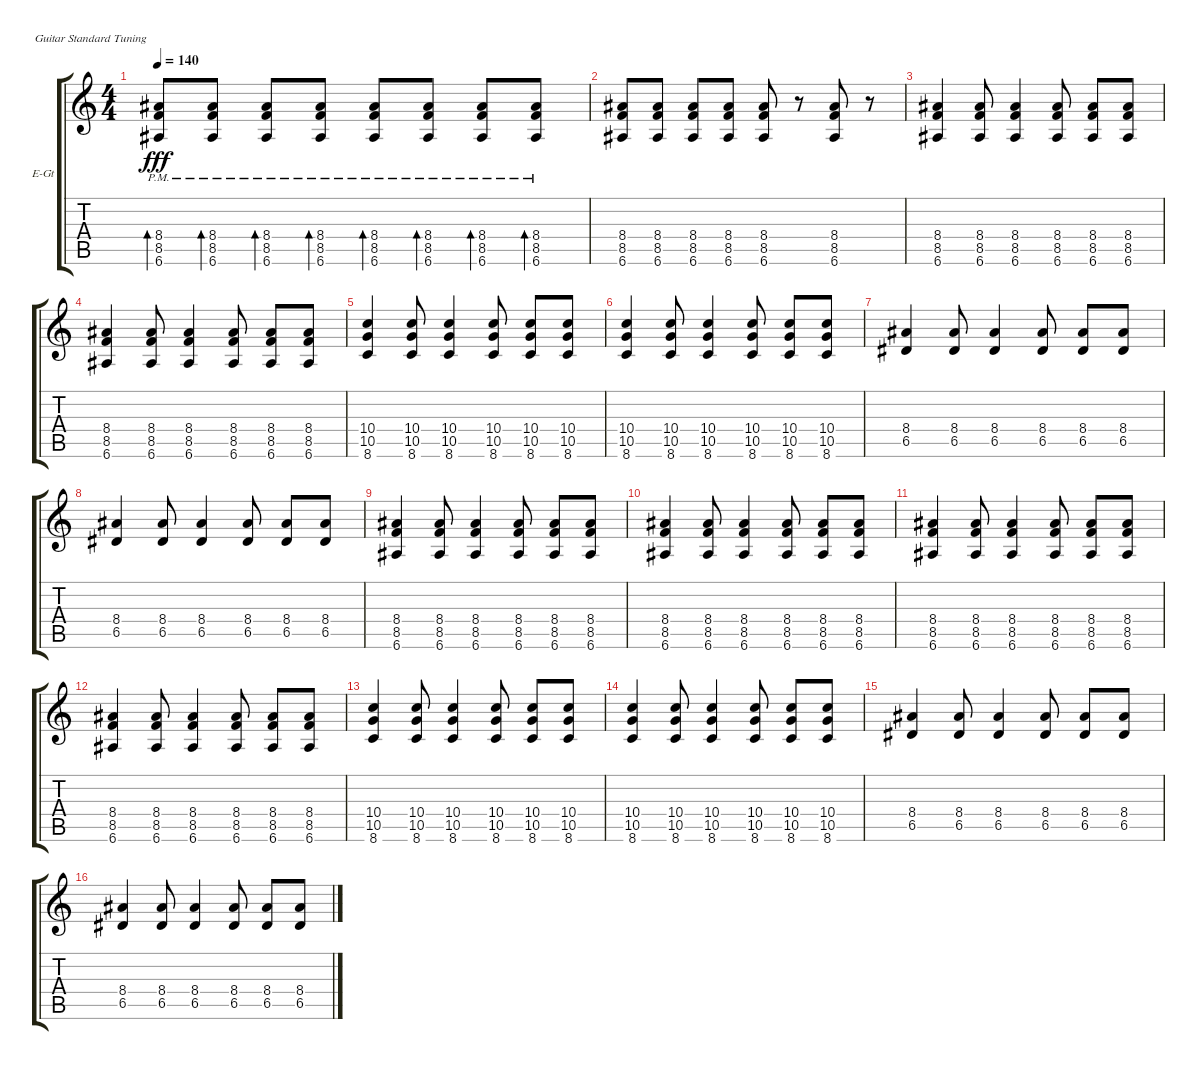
\defaultSystemsLayout 4
\bracketExtendMode groupsimilarinstruments
\firstSystemTrackNameOrientation horizontal
\otherSystemsTrackNameOrientation horizontal
\track ("Electric Guitar" "E-Gt") {instrument overdrivenguitar}
\staff {score tabs}
\tuning (E4 B3 G3 D3 A2 E2)
\ts (4 4)
\tempo 140
\clef g2
\scale
0.333333
\ks c
(6.6{pm} 8.5{pm} 8.4{pm}).8{bd 30 dy fff} (6.6{pm} 8.5{pm} 8.4{pm}).8{bd 30} (6.6{pm} 8.5{pm} 8.4{pm}).8{bd 30} (6.6{pm} 8.5{pm} 8.4{pm}).8{bd 30} (6.6{pm} 8.5{pm} 8.4{pm}).8{bd 30} (6.6{pm} 8.5{pm} 8.4{pm}).8{bd 30} (6.6{pm} 8.5{pm} 8.4{pm}).8{bd 30} (6.6{pm} 8.5{pm} 8.4{pm}).8{bd 30} |
\scale
0.333333 (6.6 8.5 8.4).8 (6.6 8.5 8.4).8 (6.6 8.5 8.4).8 (6.6 8.5 8.4).8 (6.6 8.5 8.4).8 r.8 (6.6 8.5 8.4).8 r.8 |
\scale
0.333333 (6.6 8.5 8.4).4 (6.6 8.5 8.4).8 (6.6 8.5 8.4).4 (6.6 8.5 8.4).8 (6.6 8.5 8.4).8 (6.6 8.5 8.4).8 |
\scale
0.333333 (6.6 8.5 8.4).4 (6.6 8.5 8.4).8 (6.6 8.5 8.4).4 (6.6 8.5 8.4).8 (6.6 8.5 8.4).8 (6.6 8.5 8.4).8 |
\scale
0.333333 (8.6 10.5 10.4).4 (8.6 10.5 10.4).8 (8.6 10.5 10.4).4 (8.6 10.5 10.4).8 (8.6 10.5 10.4).8 (8.6 10.5 10.4).8 |
\scale
0.333333 (8.6 10.5 10.4).4 (8.6 10.5 10.4).8 (8.6 10.5 10.4).4 (8.6 10.5 10.4).8 (8.6 10.5 10.4).8 (8.6 10.5 10.4).8 |
\scale
0.333333 (6.5 8.4).4 (6.5 8.4).8 (6.5 8.4).4 (6.5 8.4).8 (6.5 8.4).8 (6.5 8.4).8 |
\scale
0.333333 (6.5 8.4).4 (6.5 8.4).8 (6.5 8.4).4 (6.5 8.4).8 (6.5 8.4).8 (6.5 8.4).8 |
\scale
0.333333 (6.6 8.5 8.4).4 (6.6 8.5 8.4).8 (6.6 8.5 8.4).4 (6.6 8.5 8.4).8 (6.6 8.5 8.4).8 (6.6 8.5 8.4).8 |
\scale
0.333333 (6.6 8.5 8.4).4 (6.6 8.5 8.4).8 (6.6 8.5 8.4).4 (6.6 8.5 8.4).8 (6.6 8.5 8.4).8 (6.6 8.5 8.4).8 |
\scale
0.333333 (6.6 8.5 8.4).4 (6.6 8.5 8.4).8 (6.6 8.5 8.4).4 (6.6 8.5 8.4).8 (6.6 8.5 8.4).8 (6.6 8.5 8.4).8 |
\scale
0.333333 (6.6 8.5 8.4).4 (6.6 8.5 8.4).8 (6.6 8.5 8.4).4 (6.6 8.5 8.4).8 (6.6 8.5 8.4).8 (6.6 8.5 8.4).8 |
\scale
0.333333 (8.6 10.5 10.4).4 (8.6 10.5 10.4).8 (8.6 10.5 10.4).4 (8.6 10.5 10.4).8 (8.6 10.5 10.4).8 (8.6 10.5 10.4).8 |
\scale
0.333333 (8.6 10.5 10.4).4 (8.6 10.5 10.4).8 (8.6 10.5 10.4).4 (8.6 10.5 10.4).8 (8.6 10.5 10.4).8 (8.6 10.5 10.4).8 |
\scale
0.333333 (6.5 8.4).4 (6.5 8.4).8 (6.5 8.4).4 (6.5 8.4).8 (6.5 8.4).8 (6.5 8.4).8 |
\scale
0.333333 (6.5 8.4).4 (6.5 8.4).8 (6.5 8.4).4 (6.5 8.4).8 (6.5 8.4).8 (6.5 8.4).8
